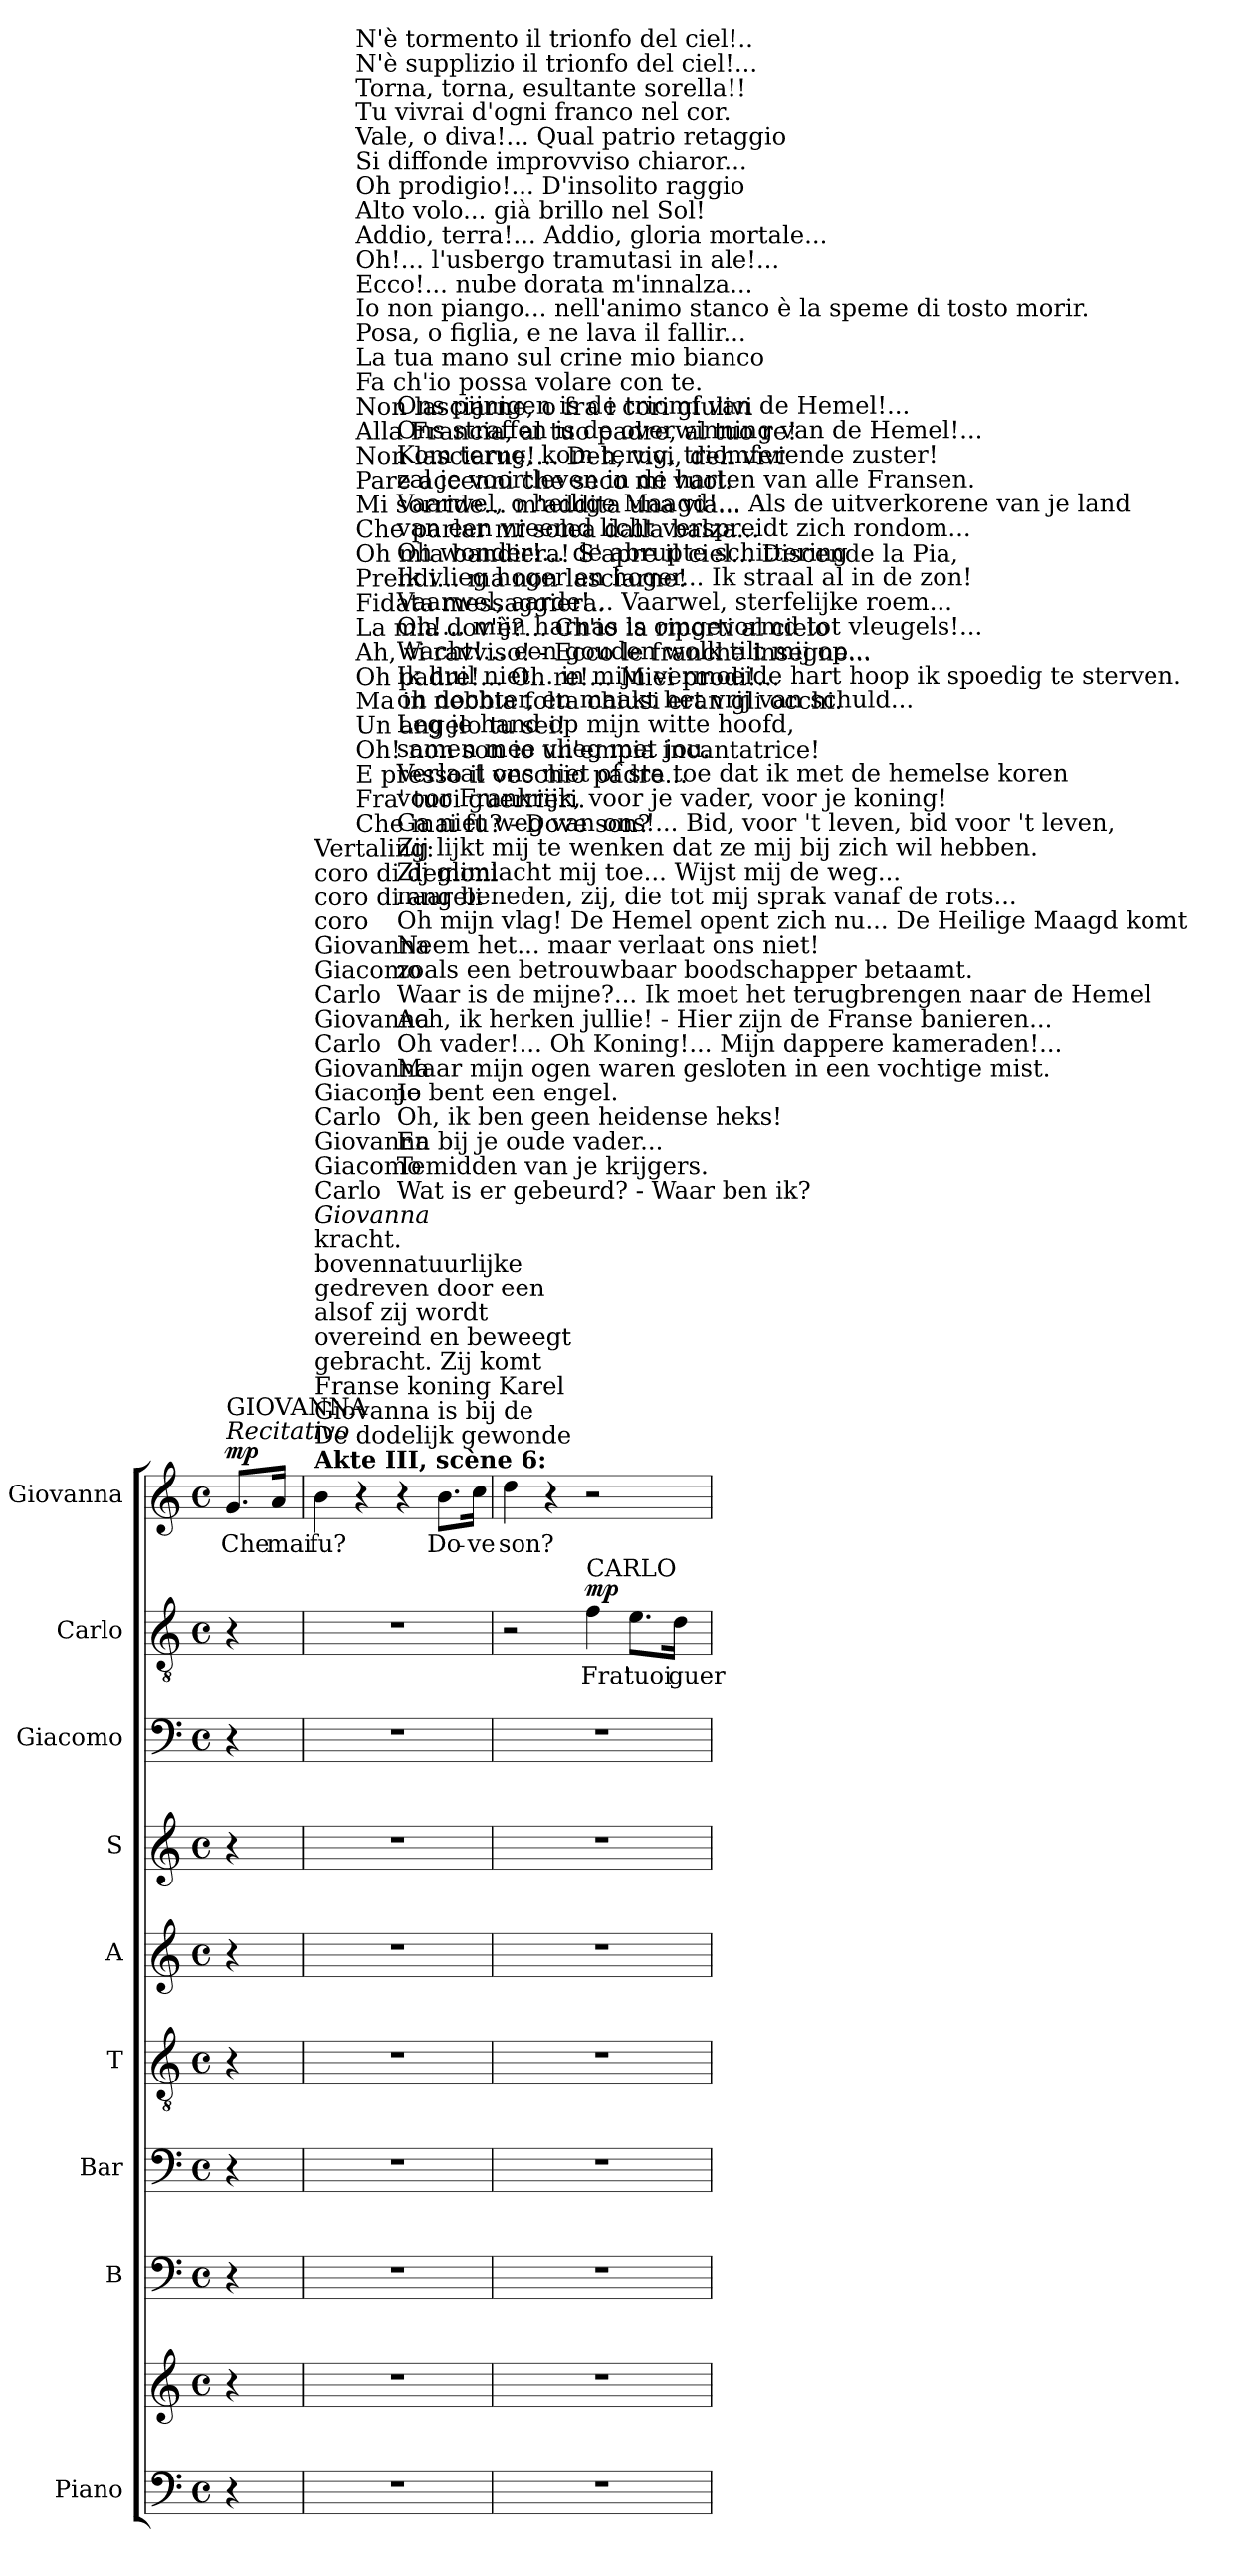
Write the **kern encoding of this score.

**kern	**kern	**kern	**kern	**kern	**kern	**kern	**kern	**kern	**text	**dynam	**kern	**text	**dynam
*part9	*part9	*part8	*part7	*part6	*part5	*part4	*part3	*part2	*part2	*part2	*part1	*part1	*part1
*staff10	*staff9	*staff8	*staff7	*staff6	*staff5	*staff4	*staff3	*staff2	*staff2	*staff2	*staff1	*staff1	*staff1
*I"Piano	*	*I"B	*I"Bar	*I"T	*I"A	*I"S	*I"Giacomo	*I"Carlo	*	*	*I"Giovanna	*	*
*I'Pno	*	*I'B	*I'Bar	*I'T	*I'A	*I'S	*	*	*	*	*I'V	*	*
*clefF4	*clefG2	*clefF4	*clefF4	*clefGv2	*clefG2	*clefG2	*clefF4	*clefGv2	*	*	*clefG2	*	*
*k[]	*k[]	*k[]	*k[]	*k[]	*k[]	*k[]	*k[]	*k[]	*	*	*k[]	*	*
*M4/4	*M4/4	*M4/4	*M4/4	*M4/4	*M4/4	*M4/4	*M4/4	*M4/4	*	*	*M4/4	*	*
*met(c)	*met(c)	*met(c)	*met(c)	*met(c)	*met(c)	*met(c)	*met(c)	*met(c)	*	*	*met(c)	*	*
=	=	=	=	=	=	=	=	=	=	=	=	=	=
!	!	!	!	!	!	!	!	!	!	!	!LO:TX:a:i:t=Recitativo	!	!
!	!	!	!	!	!	!	!	!	!	!	!LO:TX:a:t=GIOVANNA	!	!
!	!	!	!	!	!	!	!	!	!	!	!	!	!LO:DY:a
4r	4r	4r	4r	4r	4r	4r	4r	4r	.	.	8.g/L	Che	mp
.	.	.	.	.	.	.	.	.	.	.	16a/Jk	mai	.
=1	=1	=1	=1	=1	=1	=1	=1	=1	=1	=1	=1	=1	=1
!	!	!	!	!	!	!	!	!	!	!	!LO:TX:a:B:t=Akte III, scène 6&colon;	!	!
!	!	!	!	!	!	!	!	!	!	!	!LO:TX:a:t=De dodelijk gewonde	!	!
!	!	!	!	!	!	!	!	!	!	!	!LO:TX:a:t=Giovanna is bij de	!	!
!	!	!	!	!	!	!	!	!	!	!	!LO:TX:a:t=Franse koning Karel	!	!
!	!	!	!	!	!	!	!	!	!	!	!LO:TX:a:t=gebracht. Zij komt	!	!
!	!	!	!	!	!	!	!	!	!	!	!LO:TX:a:t=overeind en beweegt	!	!
!	!	!	!	!	!	!	!	!	!	!	!LO:TX:a:t=alsof zij wordt	!	!
!	!	!	!	!	!	!	!	!	!	!	!LO:TX:a:t=gedreven door een	!	!
!	!	!	!	!	!	!	!	!	!	!	!LO:TX:a:t=bovennatuurlijke	!	!
!	!	!	!	!	!	!	!	!	!	!	!LO:TX:a:t=kracht.	!	!
!	!	!	!	!	!	!	!	!	!	!	!LO:TX:a:i:t=Giovanna	!	!
!	!	!	!	!	!	!	!	!	!	!	!LO:TX:a:t=Carlo	!	!
!	!	!	!	!	!	!	!	!	!	!	!LO:TX:a:t=Giacomo	!	!
!	!	!	!	!	!	!	!	!	!	!	!LO:TX:a:t=Giovanna	!	!
!	!	!	!	!	!	!	!	!	!	!	!LO:TX:a:t=Carlo	!	!
!	!	!	!	!	!	!	!	!	!	!	!LO:TX:a:t=Giacomo	!	!
!	!	!	!	!	!	!	!	!	!	!	!LO:TX:a:t=Giovanna	!	!
!	!	!	!	!	!	!	!	!	!	!	!LO:TX:a:t=Carlo	!	!
!	!	!	!	!	!	!	!	!	!	!	!LO:TX:a:t=Giovanna	!	!
!	!	!	!	!	!	!	!	!	!	!	!LO:TX:a:t=Carlo	!	!
!	!	!	!	!	!	!	!	!	!	!	!LO:TX:a:t=Giacomo	!	!
!	!	!	!	!	!	!	!	!	!	!	!LO:TX:a:t=Giovanna	!	!
!	!	!	!	!	!	!	!	!	!	!	!LO:TX:a:t=coro	!	!
!	!	!	!	!	!	!	!	!	!	!	!LO:TX:a:t=coro di angeli	!	!
!	!	!	!	!	!	!	!	!	!	!	!LO:TX:a:t=coro di demoni	!	!
!	!	!	!	!	!	!	!	!	!	!	!LO:TX:a:t=Vertaling&colon;	!	!
1r	1r	1r	1r	1r	1r	1r	1r	1r	.	.	4b\	fu?	.
!	!	!	!	!	!	!	!	!	!	!	!LO:TX:a:t=Che mai fu? - Dove son?	!	!
!	!	!	!	!	!	!	!	!	!	!	!LO:TX:a:t=Fra' tuoi guerrieri.	!	!
!	!	!	!	!	!	!	!	!	!	!	!LO:TX:a:t=E presso il vecchio padre...	!	!
!	!	!	!	!	!	!	!	!	!	!	!LO:TX:a:t=Oh! non son io un'empia incantatrice!	!	!
!	!	!	!	!	!	!	!	!	!	!	!LO:TX:a:t=Un angelo tu sei!	!	!
!	!	!	!	!	!	!	!	!	!	!	!LO:TX:a:t=Ma in nebbia folta chiusi eran gli occhi.	!	!
!	!	!	!	!	!	!	!	!	!	!	!LO:TX:a:t=Oh padre!... Oh re!... Miei prodi!...	!	!
!	!	!	!	!	!	!	!	!	!	!	!LO:TX:a:t=Ah, vi ravviso! - Ecco le franche insegne...	!	!
!	!	!	!	!	!	!	!	!	!	!	!LO:TX:a:t=La mia dov'è?... Ch'io la riporti al cielo	!	!
!	!	!	!	!	!	!	!	!	!	!	!LO:TX:a:t=Fidata messaggiera.	!	!
!	!	!	!	!	!	!	!	!	!	!	!LO:TX:a:t=Prendi... ma non lasciarne!	!	!
!	!	!	!	!	!	!	!	!	!	!	!LO:TX:a:t=Oh mia bandiera! S'apre il ciel... Discende la Pia,	!	!
!	!	!	!	!	!	!	!	!	!	!	!LO:TX:a:t=Che parlar mi solea dalla balza...	!	!
!	!	!	!	!	!	!	!	!	!	!	!LO:TX:a:t=Mi sorride... m'addita una via...	!	!
!	!	!	!	!	!	!	!	!	!	!	!LO:TX:a:t=Pare accenni che seco mi vuol.	!	!
!	!	!	!	!	!	!	!	!	!	!	!LO:TX:a:t=Non lasciarne!... Deh, vivi, deh vivi	!	!
!	!	!	!	!	!	!	!	!	!	!	!LO:TX:a:t=Alla Francia, al tuo padre, al tuo re!	!	!
!	!	!	!	!	!	!	!	!	!	!	!LO:TX:a:t=Non lasciarne, o fra i cori giulivi	!	!
!	!	!	!	!	!	!	!	!	!	!	!LO:TX:a:t=Fa ch'io possa volare con te.	!	!
!	!	!	!	!	!	!	!	!	!	!	!LO:TX:a:t=La tua mano sul crine mio bianco	!	!
!	!	!	!	!	!	!	!	!	!	!	!LO:TX:a:t=Posa, o figlia, e ne lava il fallir...	!	!
!	!	!	!	!	!	!	!	!	!	!	!LO:TX:a:t=Io non piango... nell'animo stanco è la speme di tosto morir.	!	!
!	!	!	!	!	!	!	!	!	!	!	!LO:TX:a:t=Ecco!... nube dorata m'innalza...	!	!
!	!	!	!	!	!	!	!	!	!	!	!LO:TX:a:t=Oh!... l'usbergo tramutasi in ale!...	!	!
!	!	!	!	!	!	!	!	!	!	!	!LO:TX:a:t=Addio, terra!... Addio, gloria mortale...	!	!
!	!	!	!	!	!	!	!	!	!	!	!LO:TX:a:t=Alto volo... già brillo nel Sol!	!	!
!	!	!	!	!	!	!	!	!	!	!	!LO:TX:a:t=Oh prodigio!... D'insolito raggio	!	!
!	!	!	!	!	!	!	!	!	!	!	!LO:TX:a:t=Si diffonde improvviso chiaror...	!	!
!	!	!	!	!	!	!	!	!	!	!	!LO:TX:a:t=Vale, o diva!... Qual patrio retaggio	!	!
!	!	!	!	!	!	!	!	!	!	!	!LO:TX:a:t=Tu vivrai d'ogni franco nel cor.	!	!
!	!	!	!	!	!	!	!	!	!	!	!LO:TX:a:t=Torna, torna, esultante sorella!!	!	!
!	!	!	!	!	!	!	!	!	!	!	!LO:TX:a:t=N'è supplizio il trionfo del ciel!...	!	!
!	!	!	!	!	!	!	!	!	!	!	!LO:TX:a:t=N'è tormento il trionfo del ciel!..	!	!
.	.	.	.	.	.	.	.	.	.	.	4r	.	.
!	!	!	!	!	!	!	!	!	!	!	!LO:TX:a:t=Wat is er gebeurd? - Waar ben ik?	!	!
!	!	!	!	!	!	!	!	!	!	!	!LO:TX:a:t=Temidden van je krijgers.	!	!
!	!	!	!	!	!	!	!	!	!	!	!LO:TX:a:t=En bij je oude vader...	!	!
!	!	!	!	!	!	!	!	!	!	!	!LO:TX:a:t=Oh, ik ben geen heidense heks!	!	!
!	!	!	!	!	!	!	!	!	!	!	!LO:TX:a:t=Je bent een engel.	!	!
!	!	!	!	!	!	!	!	!	!	!	!LO:TX:a:t=Maar mijn ogen waren gesloten in een vochtige mist.	!	!
!	!	!	!	!	!	!	!	!	!	!	!LO:TX:a:t=Oh vader!... Oh Koning!... Mijn dappere kameraden!...	!	!
!	!	!	!	!	!	!	!	!	!	!	!LO:TX:a:t=Ach, ik herken jullie! - Hier zijn de Franse banieren...	!	!
!	!	!	!	!	!	!	!	!	!	!	!LO:TX:a:t=Waar is de mijne?... Ik moet het terugbrengen naar de Hemel	!	!
!	!	!	!	!	!	!	!	!	!	!	!LO:TX:a:t=zoals een betrouwbaar boodschapper betaamt.	!	!
!	!	!	!	!	!	!	!	!	!	!	!LO:TX:a:t=Neem het... maar verlaat ons niet!	!	!
!	!	!	!	!	!	!	!	!	!	!	!LO:TX:a:t=Oh mijn vlag! De Hemel opent zich nu... De Heilige Maagd komt	!	!
!	!	!	!	!	!	!	!	!	!	!	!LO:TX:a:t=naar beneden, zij, die tot mij sprak vanaf de rots...	!	!
!	!	!	!	!	!	!	!	!	!	!	!LO:TX:a:t=Zij glimlacht mij toe... Wijst mij de weg...	!	!
!	!	!	!	!	!	!	!	!	!	!	!LO:TX:a:t=Zij lijkt mij te wenken dat ze mij bij zich wil hebben.	!	!
!	!	!	!	!	!	!	!	!	!	!	!LO:TX:a:t=Ga niet weg van ons!... Bid, voor 't leven, bid voor 't leven,	!	!
!	!	!	!	!	!	!	!	!	!	!	!LO:TX:a:t=voor Frankrijk, voor je vader, voor je koning!	!	!
!	!	!	!	!	!	!	!	!	!	!	!LO:TX:a:t=Verlaat ons niet of sta toe dat ik met de hemelse koren	!	!
!	!	!	!	!	!	!	!	!	!	!	!LO:TX:a:t=samen mee vlieg met jou.	!	!
!	!	!	!	!	!	!	!	!	!	!	!LO:TX:a:t=Leg je hand op mijn witte hoofd,	!	!
!	!	!	!	!	!	!	!	!	!	!	!LO:TX:a:t=oh dochter, en maakt het vrij van schuld...	!	!
!	!	!	!	!	!	!	!	!	!	!	!LO:TX:a:t=Ik huil niet... in mijn vermoeide hart hoop ik spoedig te sterven.	!	!
!	!	!	!	!	!	!	!	!	!	!	!LO:TX:a:t=Wacht!... een gouden wolk tilt mij op...	!	!
!	!	!	!	!	!	!	!	!	!	!	!LO:TX:a:t=Oh!... mijn harnas is omgevormd tot vleugels!...	!	!
!	!	!	!	!	!	!	!	!	!	!	!LO:TX:a:t=Vaarwel, aarde!... Vaarwel, sterfelijke roem...	!	!
!	!	!	!	!	!	!	!	!	!	!	!LO:TX:a:t=Ik vlieg hoger en hoger... Ik straal al in de zon!	!	!
!	!	!	!	!	!	!	!	!	!	!	!LO:TX:a:t=Oh wonder!... de abrupte schittering	!	!
!	!	!	!	!	!	!	!	!	!	!	!LO:TX:a:t=van een vreemd licht verspreidt zich rondom...	!	!
!	!	!	!	!	!	!	!	!	!	!	!LO:TX:a:t=Vaarwel, o heilige Maagd!... Als de uitverkorene van je land	!	!
!	!	!	!	!	!	!	!	!	!	!	!LO:TX:a:t=zal je voortleven in de harten van alle Fransen.	!	!
!	!	!	!	!	!	!	!	!	!	!	!LO:TX:a:t=Kom terug, kom terug, triomferende zuster!	!	!
!	!	!	!	!	!	!	!	!	!	!	!LO:TX:a:t=Ons straffen is de overwinning van de Hemel!...	!	!
!	!	!	!	!	!	!	!	!	!	!	!LO:TX:a:t=Ons pijnigen is de triomf van de Hemel!...	!	!
.	.	.	.	.	.	.	.	.	.	.	4r	.	.
.	.	.	.	.	.	.	.	.	.	.	8.b\L	Do-	.
.	.	.	.	.	.	.	.	.	.	.	16cc\Jk	-ve	.
=2	=2	=2	=2	=2	=2	=2	=2	=2	=2	=2	=2	=2	=2
1r	1r	1r	1r	1r	1r	1r	1r	2r	.	.	4dd\	son?	.
.	.	.	.	.	.	.	.	.	.	.	4r	.	.
!	!	!	!	!	!	!	!	!LO:TX:a:t=CARLO	!	!	!	!	!
!	!	!	!	!	!	!	!	!	!	!LO:DY:a	!	!	!
.	.	.	.	.	.	.	.	4f\	Fra'	mp	2r	.	.
.	.	.	.	.	.	.	.	8.e\L	tuoi	.	.	.	.
.	.	.	.	.	.	.	.	16d\Jk	guer-	.	.	.	.
=	=	=	=	=	=	=	=	=	=	=	=	=	=
*-	*-	*-	*-	*-	*-	*-	*-	*-	*-	*-	*-	*-	*-
